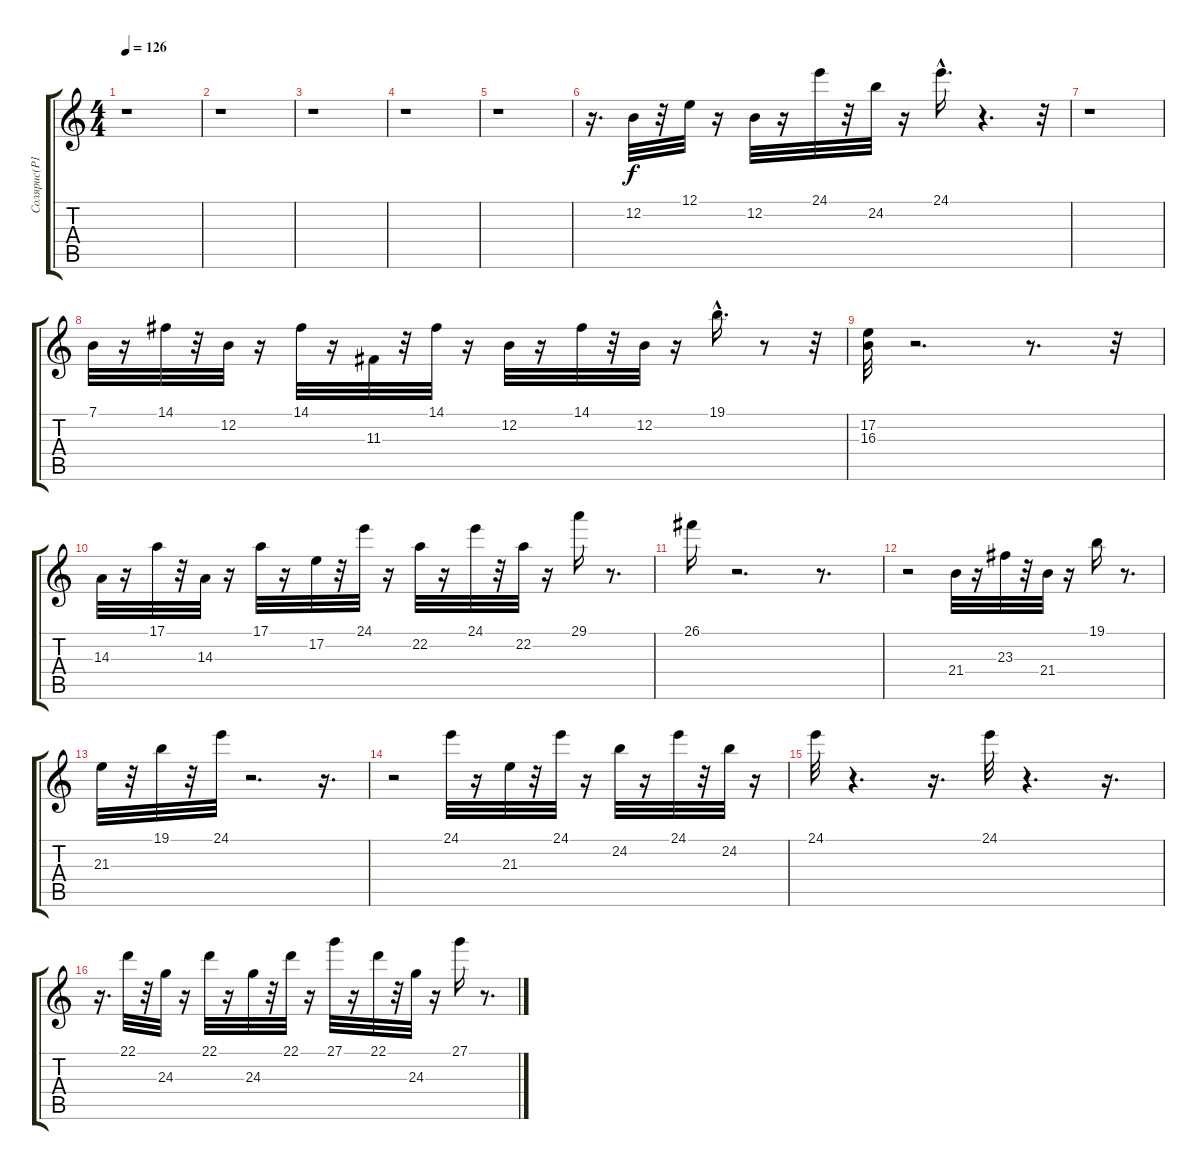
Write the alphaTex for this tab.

\track ("Солярис(Р199)" "Солярис(Р1") {instrument pad7halo}
\staff {score tabs}
\tuning (E4 B3 G3 D3 A2 E2) {hide}
\ts (4 4)
\tempo 126
\clef g2
\ks c
r.1{dy f} |
r.1 |
r.1 |
r.1 |
r.1 |
r.16{d} 12.2.32 r.32 12.1.32 r.16 12.2.32 r.16 24.1.32 r.32 24.2.32 r.16 24.1{hac}.16{d} r.4{d} r.32 |
r.1 |
7.1.32 r.16 14.1.32 r.32 12.2.32 r.16 14.1.32 r.16 11.3.32 r.32 14.1.32 r.16 12.2.32 r.16 14.1.32 r.32 12.2.32 r.16 19.1{hac}.16{d} r.8 r.32 |
(17.2 16.3).32 r.2{d} r.8{d} r.32 |
14.3.32 r.16 17.1.32 r.32 14.3.32 r.16 17.1.32 r.16 17.2.32 r.32 24.1.32 r.16 22.2.32 r.16 24.1.32 r.32 22.2.32 r.16 29.1.16 r.8{d} |
26.1.16 r.2{d} r.8{d} |
r.2 21.4.32 r.16 23.3.32 r.32 21.4.32 r.16 19.1.16 r.8{d} |
21.3.32 r.32 19.1.32 r.32 24.1.32 r.2{d} r.16{d} |
r.2 24.1.32 r.16 21.3.32 r.32 24.1.32 r.16 24.2.32 r.16 24.1.32 r.32 24.2.32 r.16 |
24.1.32 r.4{d} r.16{d} 24.1.32 r.4{d} r.16{d} |
r.16{d} 22.1.32 r.32 24.3.32 r.16 22.1.32 r.16 24.3.32 r.32 22.1.32 r.16 27.1.32 r.16 22.1.32 r.32 24.3.32 r.16 27.1.16 r.8{d}
